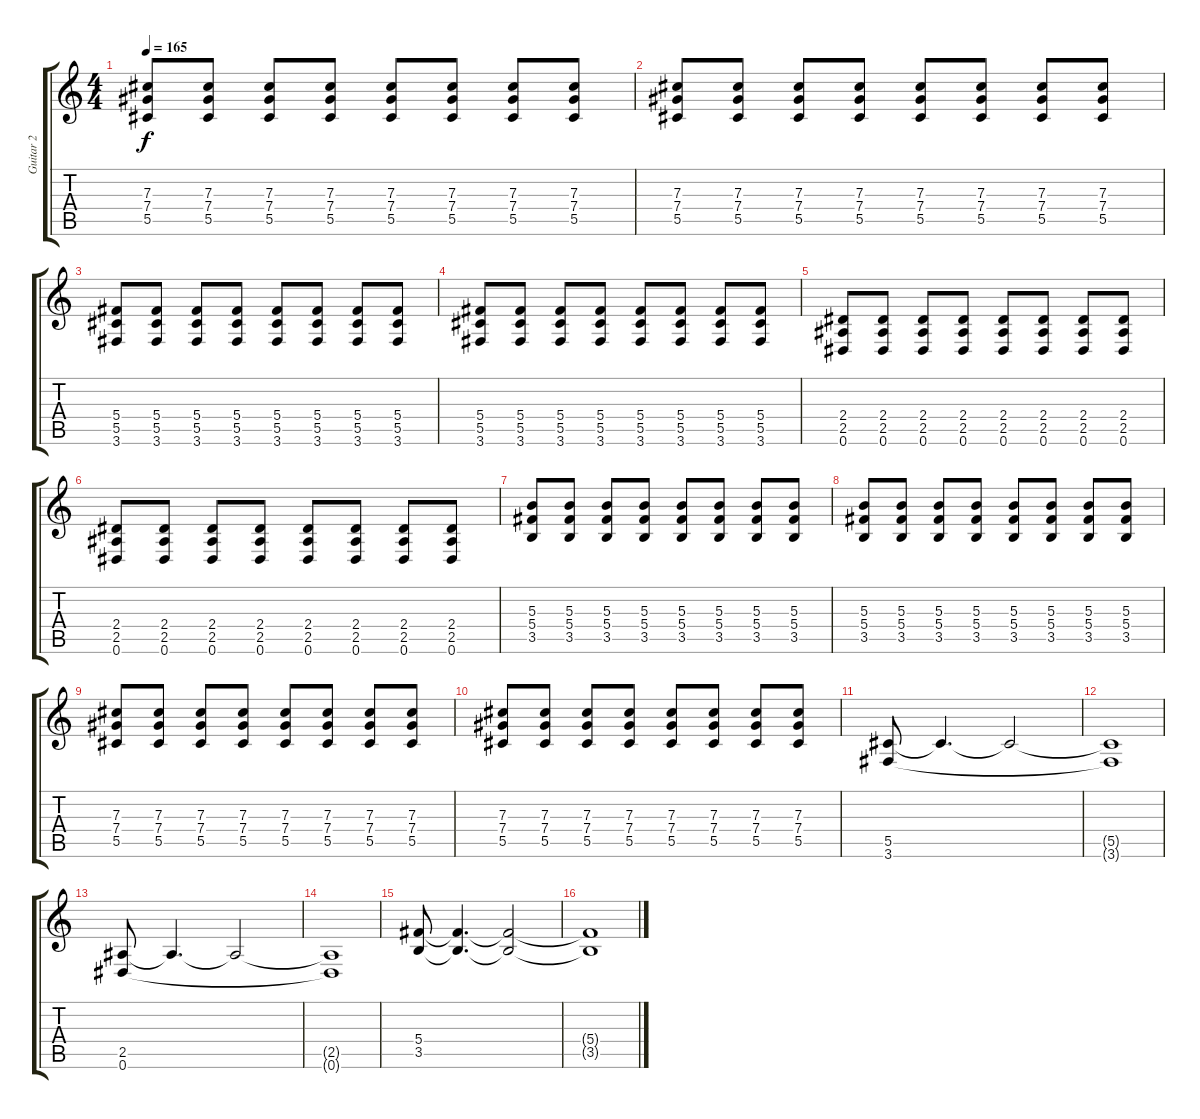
\track ("Guitar 2" "Guitar 2") {instrument overdrivenguitar}
\staff {score tabs}
\tuning (Eb4 Bb3 Gb3 Db3 Ab2 Eb2) {hide}
\ts (4 4)
\tempo 165
\clef g2
\ks c
(7.3 7.4 5.5).8{dy f} (7.3 7.4 5.5).8 (7.3 7.4 5.5).8 (7.3 7.4 5.5).8 (7.3 7.4 5.5).8 (7.3 7.4 5.5).8 (7.3 7.4 5.5).8 (7.3 7.4 5.5).8 |
(7.3 7.4 5.5).8 (7.3 7.4 5.5).8 (7.3 7.4 5.5).8 (7.3 7.4 5.5).8 (7.3 7.4 5.5).8 (7.3 7.4 5.5).8 (7.3 7.4 5.5).8 (7.3 7.4 5.5).8 |
(5.4 5.5 3.6).8 (5.4 5.5 3.6).8 (5.4 5.5 3.6).8 (5.4 5.5 3.6).8 (5.4 5.5 3.6).8 (5.4 5.5 3.6).8 (5.4 5.5 3.6).8 (5.4 5.5 3.6).8 |
(5.4 5.5 3.6).8 (5.4 5.5 3.6).8 (5.4 5.5 3.6).8 (5.4 5.5 3.6).8 (5.4 5.5 3.6).8 (5.4 5.5 3.6).8 (5.4 5.5 3.6).8 (5.4 5.5 3.6).8 |
(2.4 2.5 0.6).8 (2.4 2.5 0.6).8 (2.4 2.5 0.6).8 (2.4 2.5 0.6).8 (2.4 2.5 0.6).8 (2.4 2.5 0.6).8 (2.4 2.5 0.6).8 (2.4 2.5 0.6).8 |
(2.4 2.5 0.6).8 (2.4 2.5 0.6).8 (2.4 2.5 0.6).8 (2.4 2.5 0.6).8 (2.4 2.5 0.6).8 (2.4 2.5 0.6).8 (2.4 2.5 0.6).8 (2.4 2.5 0.6).8 |
(5.3 5.4 3.5).8 (5.3 5.4 3.5).8 (5.3 5.4 3.5).8 (5.3 5.4 3.5).8 (5.3 5.4 3.5).8 (5.3 5.4 3.5).8 (5.3 5.4 3.5).8 (5.3 5.4 3.5).8 |
(5.3 5.4 3.5).8 (5.3 5.4 3.5).8 (5.3 5.4 3.5).8 (5.3 5.4 3.5).8 (5.3 5.4 3.5).8 (5.3 5.4 3.5).8 (5.3 5.4 3.5).8 (5.3 5.4 3.5).8 |
(7.3 7.4 5.5).8 (7.3 7.4 5.5).8 (7.3 7.4 5.5).8 (7.3 7.4 5.5).8 (7.3 7.4 5.5).8 (7.3 7.4 5.5).8 (7.3 7.4 5.5).8 (7.3 7.4 5.5).8 |
(7.3 7.4 5.5).8 (7.3 7.4 5.5).8 (7.3 7.4 5.5).8 (7.3 7.4 5.5).8 (7.3 7.4 5.5).8 (7.3 7.4 5.5).8 (7.3 7.4 5.5).8 (7.3 7.4 5.5).8 |
(5.5 3.6).8{volume 8} 5.5{t}.4{d volume 4} 5.5{t}.2 |
(5.5{t} 3.6{t}).1 |
(2.5 0.6).8{volume 8} 2.5{t}.4{d volume 4} 2.5{t}.2 |
(2.5{t} 0.6{t}).1 |
(5.4 3.5).8{volume 8} (5.4{t} 3.5{t}).4{d volume 4} (5.4{t} 3.5{t}).2 |
(5.4{t} 3.5{t}).1
